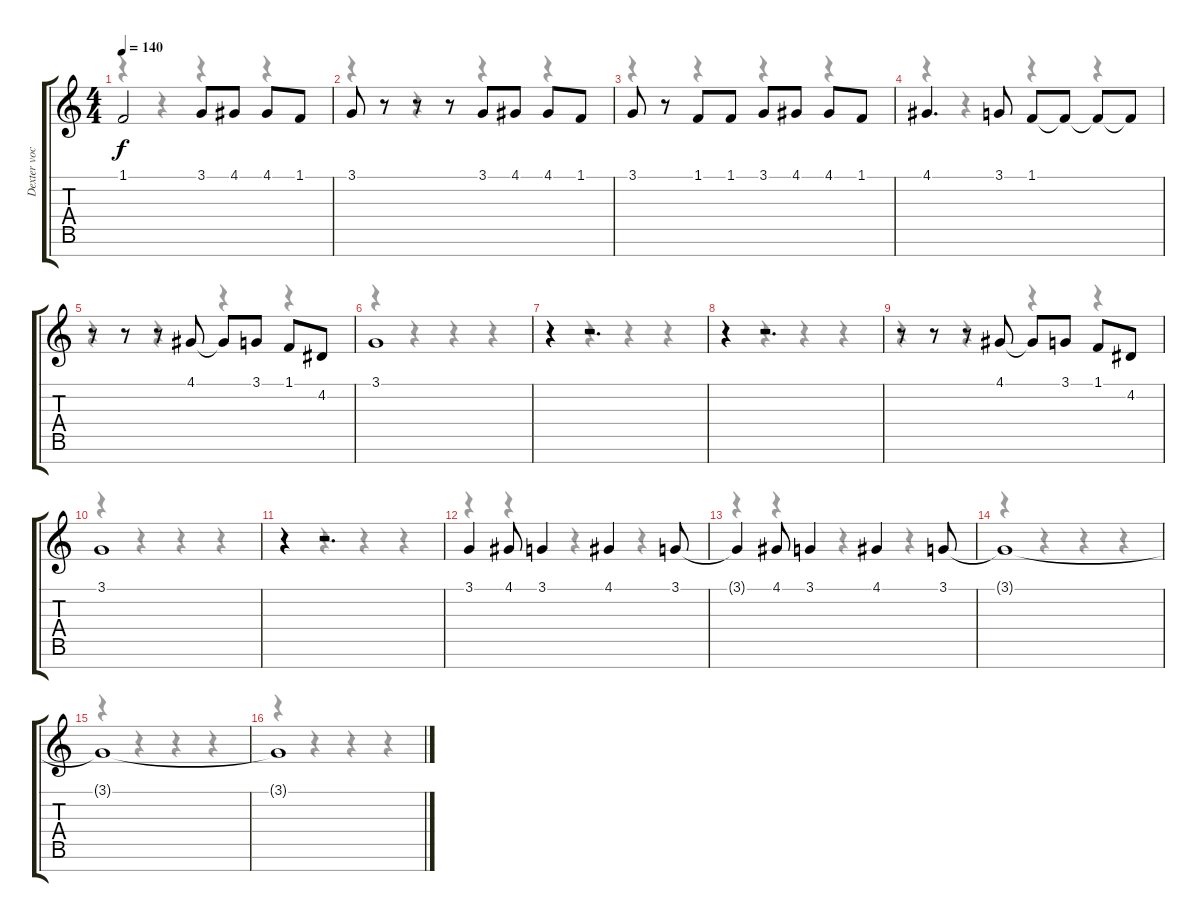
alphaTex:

\track ("Dexter vocal" "Dexter voc") {instrument oboe}
\staff {score tabs}
\tuning (E4 B3 G3 D3 A2 E2 B1) {hide}
\voice
\ts (4 4)
\tempo 140
\clef g2
\ks c
1.1.2{dy f} 3.1.8 4.1.8 4.1.8 1.1.8 |
3.1.8 r.8 r.8 r.8 3.1.8 4.1.8 4.1.8 1.1.8 |
3.1.8 r.8 1.1.8 1.1.8 3.1.8 4.1.8 4.1.8 1.1.8 |
4.1.4{d} 3.1.8 1.1.8 1.1{t}.8 1.1{t}.8 1.1{t}.8 |
r.8 r.8 r.8 4.1.8 4.1{t}.8 3.1.8 1.1.8 4.2.8 |
3.1.1 |
r.4 r.2{d} |
r.4 r.2{d} |
r.8 r.8 r.8 4.1.8 4.1{t}.8 3.1.8 1.1.8 4.2.8 |
3.1.1 |
r.4 r.2{d} |
3.1.4 4.1.8 3.1.4 4.1.4 3.1.8 |
3.1{t}.4 4.1.8 3.1.4 4.1.4 3.1.8 |
3.1{t}.1 |
3.1{t}.1 |
3.1{t}.1
\voice
\clef g2
\ottava regular
\simile none
\ks c
r.4{dy f} r.4 r.4 r.4 |
r.4 r.4 r.4 r.4 |
r.4 r.4 r.4 r.4 |
r.4 r.4 r.4 r.4 |
r.4 r.4 r.4 r.4 |
r.4 r.4 r.4 r.4 |
r.4 r.4 r.4 r.4 |
r.4 r.4 r.4 r.4 |
r.4 r.4 r.4 r.4 |
r.4 r.4 r.4 r.4 |
r.4 r.4 r.4 r.4 |
r.4 r.4 r.4 r.4 |
r.4 r.4 r.4 r.4 |
r.4 r.4 r.4 r.4 |
r.4 r.4 r.4 r.4 |
r.4 r.4 r.4 r.4
